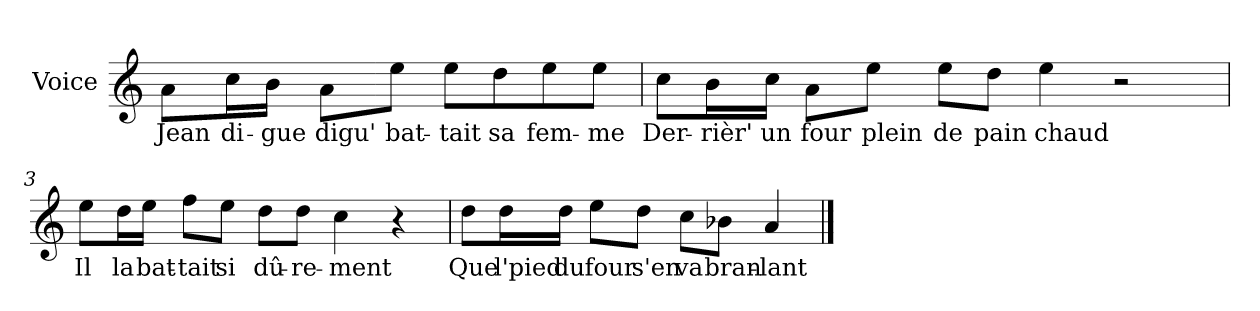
**kern	**text
*part1	*part1
*staff1	*staff1
*I"Voice	*
*I'V	*
*clefG2	*
*k[]	*
*C:	*
=1	=1
8a\L	Jean
16cc\L	di-
16b\JJ	-gue
8a\L	digu'
8ee\J	bat-
8ee\L	-tait
8dd\	sa
8ee\	fem-
8ee\J	-me
=2	=2
8cc\L	Der-
16b\L	-rièr'
16cc\JJ	un
8a\L	four
8ee\J	plein
8ee\L	de
8dd\J	pain
4ee\	chaud
2r	.
!!LO:LB:g=z
=3	=3
8ee\L	Il
16dd\L	la
16ee\JJ	bat-
8ff\L	-tait
8ee\J	si
8dd\L	dû-
8dd\J	-re-
4cc\	-ment
4r	.
=4	=4
8dd\L	Que
16dd\L	l'pied
16dd\JJ	du
8ee\L	four
8dd\J	s'en
8cc\L	va
8b-X\J	bran-
4a/	-lant
==	==
*-	*-
